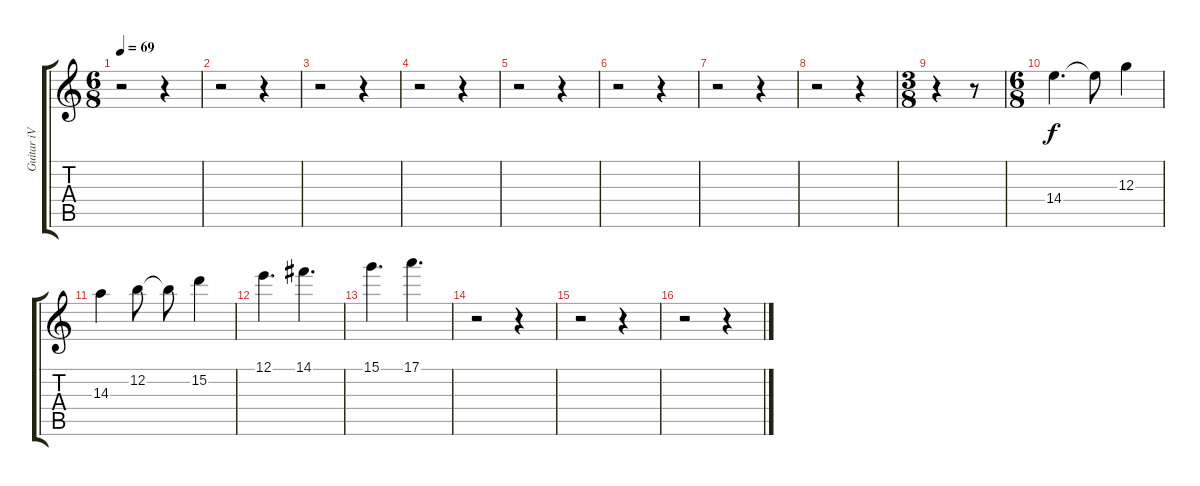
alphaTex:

\track ("Guitar iV (clean)" "Guitar iV ") {instrument acousticguitarsteel}
\staff {score tabs}
\tuning (E4 B3 G3 D3 A2 E2) {hide}
\ts (6 8)
\tempo 69
\clef g2
\ks c
r.2{dy f} r.4 |
r.2 r.4 |
r.2 r.4 |
r.2 r.4 |
r.2 r.4 |
r.2 r.4 |
r.2 r.4 |
r.2 r.4 |
\ts (3 8)
r.4 r.8 |
\ts (6 8)
14.4.4{d} 14.4{t}.8 12.3.4 |
14.3.4 12.2.8 12.2{t}.8 15.2.4 |
12.1.4{d} 14.1.4{d} |
15.1.4{d} 17.1.4{d} |
r.2 r.4 |
r.2 r.4 |
r.2 r.4
